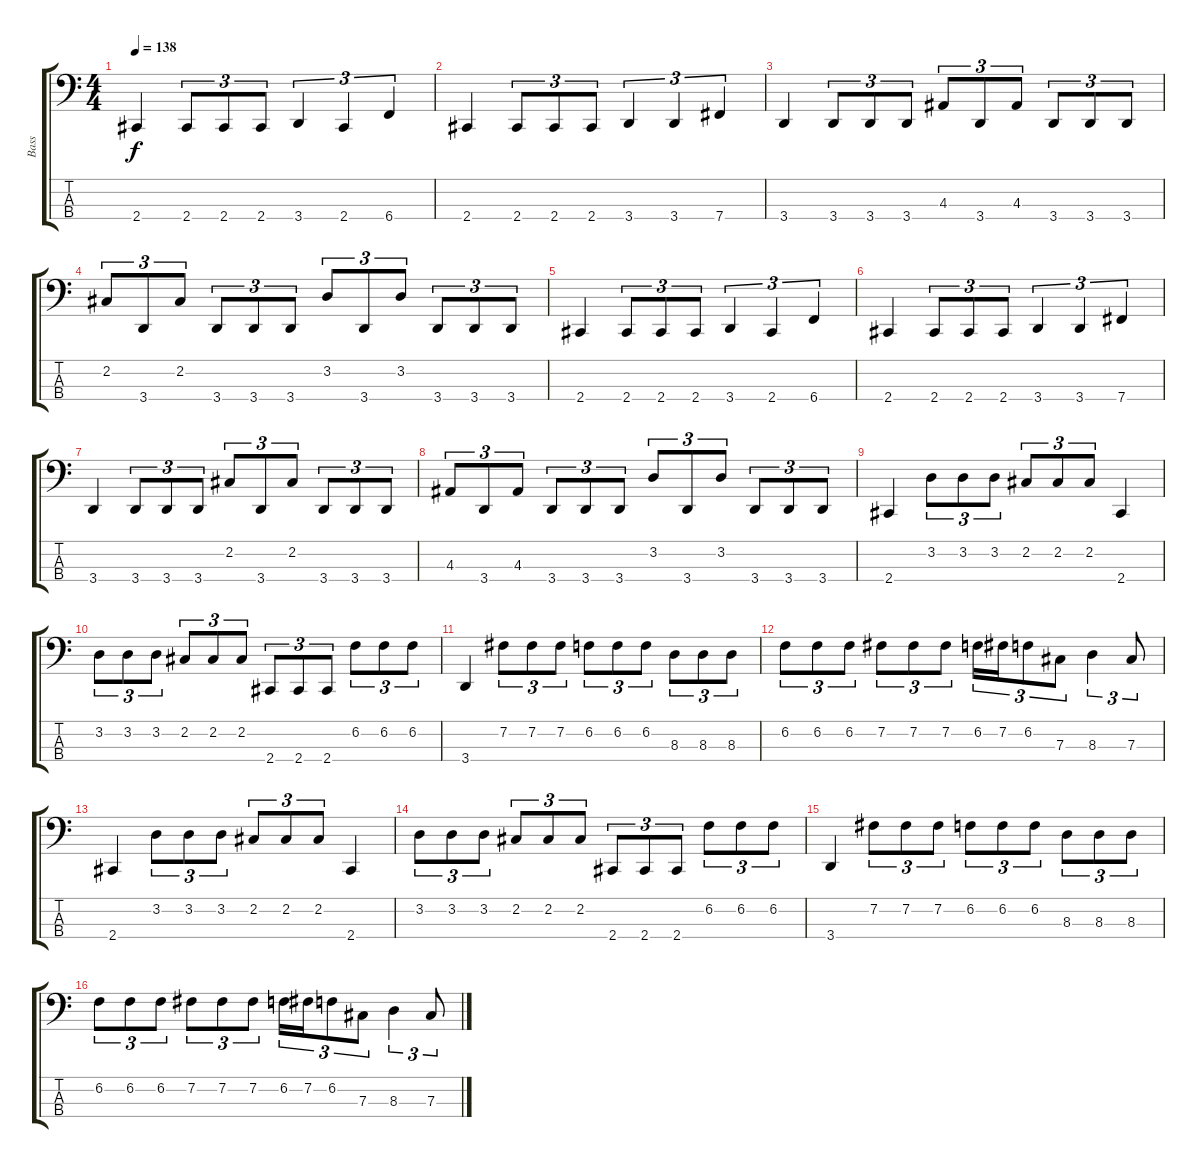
\track ("Bass" "Bass") {instrument electricbasspick}
\staff {score tabs}
\tuning (E2 B1 Gb1 B0) {hide}
\ts (4 4)
\tempo 138
\clef f4
\ks c
2.4.4{dy f} 2.4.8{tu (3 2)} 2.4.8{tu (3 2)} 2.4.8{tu (3 2)} 3.4.4{tu (3 2)} 2.4.4{tu (3 2)} 6.4.4{tu (3 2)} |
2.4.4 2.4.8{tu (3 2)} 2.4.8{tu (3 2)} 2.4.8{tu (3 2)} 3.4.4{tu (3 2)} 3.4.4{tu (3 2)} 7.4.4{tu (3 2)} |
3.4.4 3.4.8{tu (3 2)} 3.4.8{tu (3 2)} 3.4.8{tu (3 2)} 4.3.8{tu (3 2)} 3.4.8{tu (3 2)} 4.3.8{tu (3 2)} 3.4.8{tu (3 2)} 3.4.8{tu (3 2)} 3.4.8{tu (3 2)} |
2.2.8{tu (3 2)} 3.4.8{tu (3 2)} 2.2.8{tu (3 2)} 3.4.8{tu (3 2)} 3.4.8{tu (3 2)} 3.4.8{tu (3 2)} 3.2.8{tu (3 2)} 3.4.8{tu (3 2)} 3.2.8{tu (3 2)} 3.4.8{tu (3 2)} 3.4.8{tu (3 2)} 3.4.8{tu (3 2)} |
2.4.4 2.4.8{tu (3 2)} 2.4.8{tu (3 2)} 2.4.8{tu (3 2)} 3.4.4{tu (3 2)} 2.4.4{tu (3 2)} 6.4.4{tu (3 2)} |
2.4.4 2.4.8{tu (3 2)} 2.4.8{tu (3 2)} 2.4.8{tu (3 2)} 3.4.4{tu (3 2)} 3.4.4{tu (3 2)} 7.4.4{tu (3 2)} |
3.4.4 3.4.8{tu (3 2)} 3.4.8{tu (3 2)} 3.4.8{tu (3 2)} 2.2.8{tu (3 2)} 3.4.8{tu (3 2)} 2.2.8{tu (3 2)} 3.4.8{tu (3 2)} 3.4.8{tu (3 2)} 3.4.8{tu (3 2)} |
4.3.8{tu (3 2)} 3.4.8{tu (3 2)} 4.3.8{tu (3 2)} 3.4.8{tu (3 2)} 3.4.8{tu (3 2)} 3.4.8{tu (3 2)} 3.2.8{tu (3 2)} 3.4.8{tu (3 2)} 3.2.8{tu (3 2)} 3.4.8{tu (3 2)} 3.4.8{tu (3 2)} 3.4.8{tu (3 2)} |
2.4.4 3.2.8{tu (3 2)} 3.2.8{tu (3 2)} 3.2.8{tu (3 2)} 2.2.8{tu (3 2)} 2.2.8{tu (3 2)} 2.2.8{tu (3 2)} 2.4.4 |
3.2.8{tu (3 2)} 3.2.8{tu (3 2)} 3.2.8{tu (3 2)} 2.2.8{tu (3 2)} 2.2.8{tu (3 2)} 2.2.8{tu (3 2)} 2.4.8{tu (3 2)} 2.4.8{tu (3 2)} 2.4.8{tu (3 2)} 6.2.8{tu (3 2)} 6.2.8{tu (3 2)} 6.2.8{tu (3 2)} |
3.4.4 7.2.8{tu (3 2)} 7.2.8{tu (3 2)} 7.2.8{tu (3 2)} 6.2.8{tu (3 2)} 6.2.8{tu (3 2)} 6.2.8{tu (3 2)} 8.3.8{tu (3 2)} 8.3.8{tu (3 2)} 8.3.8{tu (3 2)} |
6.2.8{tu (3 2)} 6.2.8{tu (3 2)} 6.2.8{tu (3 2)} 7.2.8{tu (3 2)} 7.2.8{tu (3 2)} 7.2.8{tu (3 2)} 6.2.16{tu (3 2)} 7.2.16{tu (3 2)} 6.2.8{tu (3 2)} 7.3.8{tu (3 2)} 8.3.4{tu (3 2)} 7.3.8{tu (3 2)} |
2.4.4 3.2.8{tu (3 2)} 3.2.8{tu (3 2)} 3.2.8{tu (3 2)} 2.2.8{tu (3 2)} 2.2.8{tu (3 2)} 2.2.8{tu (3 2)} 2.4.4 |
3.2.8{tu (3 2)} 3.2.8{tu (3 2)} 3.2.8{tu (3 2)} 2.2.8{tu (3 2)} 2.2.8{tu (3 2)} 2.2.8{tu (3 2)} 2.4.8{tu (3 2)} 2.4.8{tu (3 2)} 2.4.8{tu (3 2)} 6.2.8{tu (3 2)} 6.2.8{tu (3 2)} 6.2.8{tu (3 2)} |
3.4.4 7.2.8{tu (3 2)} 7.2.8{tu (3 2)} 7.2.8{tu (3 2)} 6.2.8{tu (3 2)} 6.2.8{tu (3 2)} 6.2.8{tu (3 2)} 8.3.8{tu (3 2)} 8.3.8{tu (3 2)} 8.3.8{tu (3 2)} |
6.2.8{tu (3 2)} 6.2.8{tu (3 2)} 6.2.8{tu (3 2)} 7.2.8{tu (3 2)} 7.2.8{tu (3 2)} 7.2.8{tu (3 2)} 6.2.16{tu (3 2)} 7.2.16{tu (3 2)} 6.2.8{tu (3 2)} 7.3.8{tu (3 2)} 8.3.4{tu (3 2)} 7.3.8{tu (3 2)}
